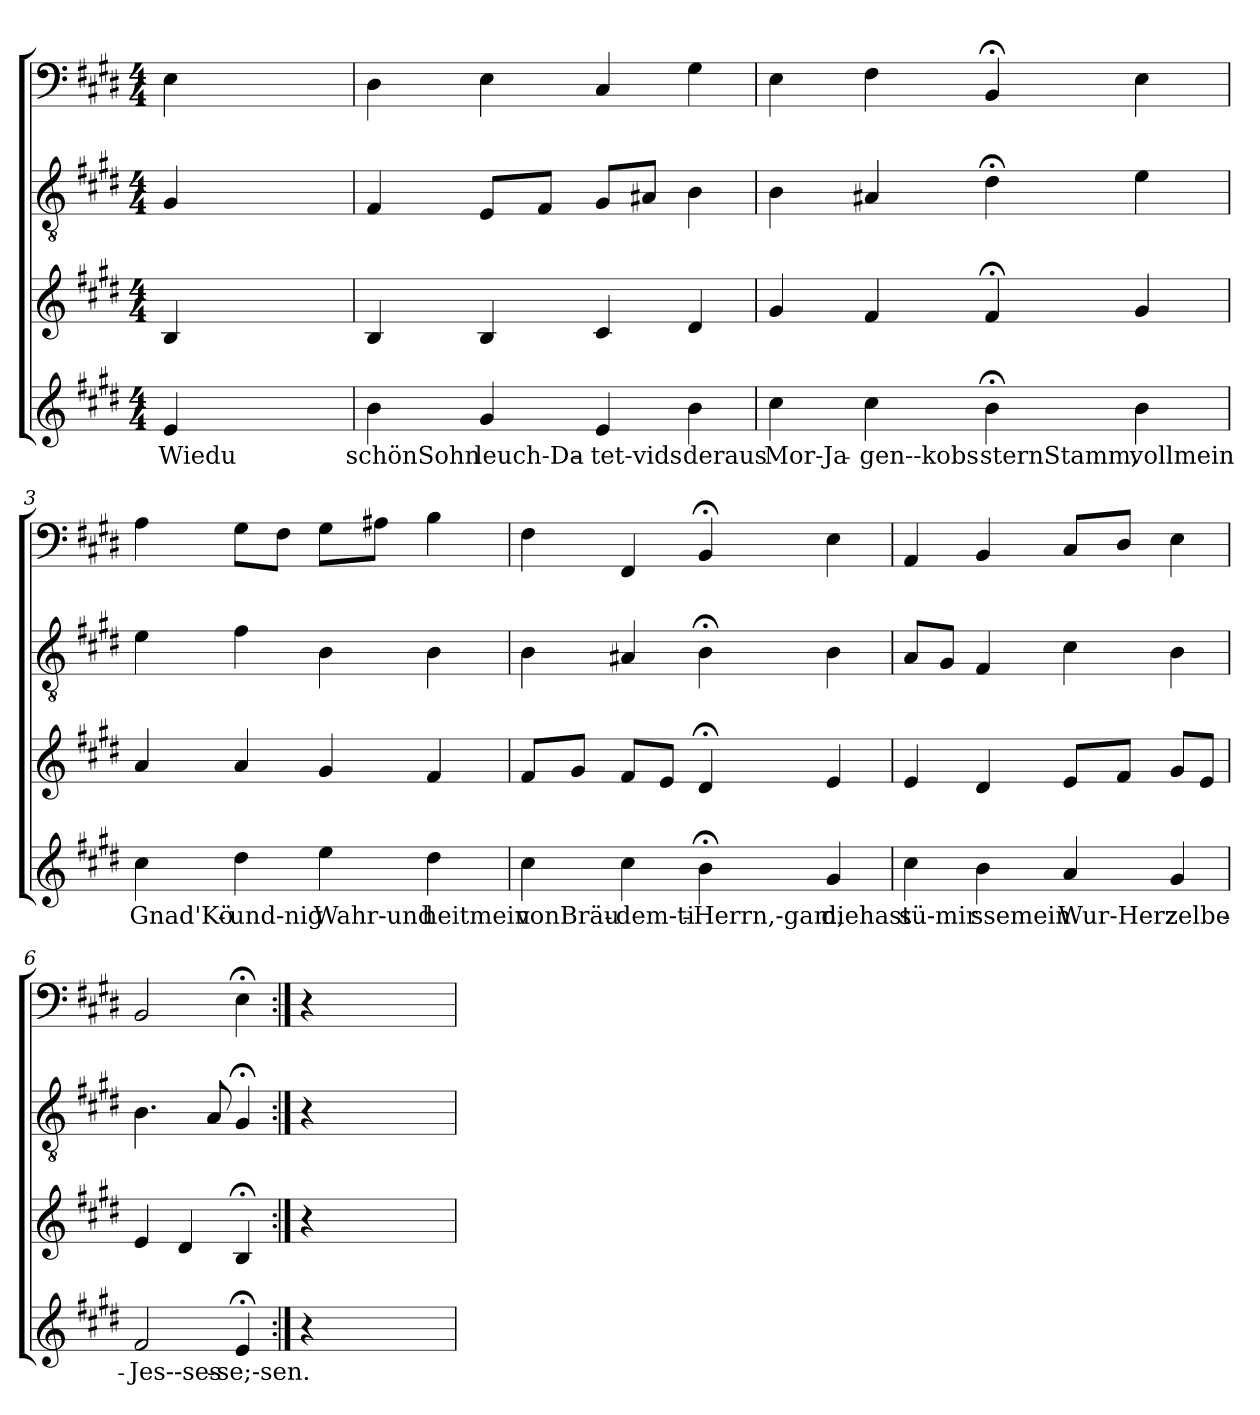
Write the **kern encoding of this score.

**kern	**text	**kern	**kern	**kern
*part4	*part4	*part3	*part2	*part1
*staff4	*staff4	*staff3	*staff2	*staff1
*clefG2	*	*clefG2	*clefGv2	*clefF4
*k[f#c#g#d#]	*	*k[f#c#g#d#]	*k[f#c#g#d#]	*k[f#c#g#d#]
*E:	*	*E:	*E:	*E:
*M4/4	*	*M4/4	*M4/4	*M4/4
=	=	=	=	=
4e/	Wiedu	4B/	4G#/	4E\
2ryy	.	2ryy	2ryy	2ryy
4ryy	.	4ryy	4ryy	4ryy
=1	=1	=1	=1	=1
4b\	schönSohn	4B/	4F#/	4D#\
4g#/	leuch-Da-	4B/	8E/L	4E\
.	.	.	8F#/J	.
4e/	-tet-vids	4c#/	8G#/L	4C#/
.	.	.	8A#X/J	.
4b\	deraus	4d#/	4B\	4G#\
=2	=2	=2	=2	=2
4cc#\	Mor-Ja-	4g#/	4B\	4E\
4cc#\	-gen--kobs	4f#/	4A#X/	4F#\
4b;<\	-sternStamm,	4f#;</	4d#;<\	4BB;</
4b\	vollmein	4g#/	4e\	4E\
=3	=3	=3	=3	=3
4cc#\	Gnad'Kö-	4a/	4e\	4A\
4dd#\	und-nig	4a/	4f#\	8G#\L
.	.	.	.	8F#\J
4ee\	Wahr-und	4g#/	4B\	8G#\L
.	.	.	.	8A#X\J
4dd#\	-heitmein	4f#/	4B\	4B\
=4	=4	=4	=4	=4
4cc#\	vonBräu-	8f#/L	4B\	4F#\
.	.	8g#/J	.	.
4cc#\	dem-ti-	8f#/L	4A#X/	4FF#/
.	.	8e/J	.	.
4b;<\	Herrn,-gam,	4d#;</	4B;<\	4BB;</
4g#/	diehast	4e/	4B\	4E\
=5	=5	=5	=5	=5
4cc#\	sü-mir	4e/	8A/L	4AA/
.	.	.	8G#/J	.
4b\	-ssemein	4d#/	4F#/	4BB/
4a/	Wur-Herz	8e/L	4c#\	8C#/L
.	.	8f#/J	.	8D#/J
4g#/	-zelbe-	8g#/L	4B\	4E\
.	.	8e/J	.	.
=6	=6	=6	=6	=6
2f#/	Jes--ses-	4e/	4.B\	2BB/
.	.	4d#/	.	.
.	.	.	8A/	.
4e;</	-se;-sen.	4B;</	4G#;</	4E;<\
=:|!	=:|!	=:|!	=:|!	=:|!
4r	.	4r	4r	4r
2ryy	.	2ryy	2ryy	2ryy
4ryy	.	4ryy	4ryy	4ryy
=	=	=	=	=
*-	*-	*-	*-	*-
